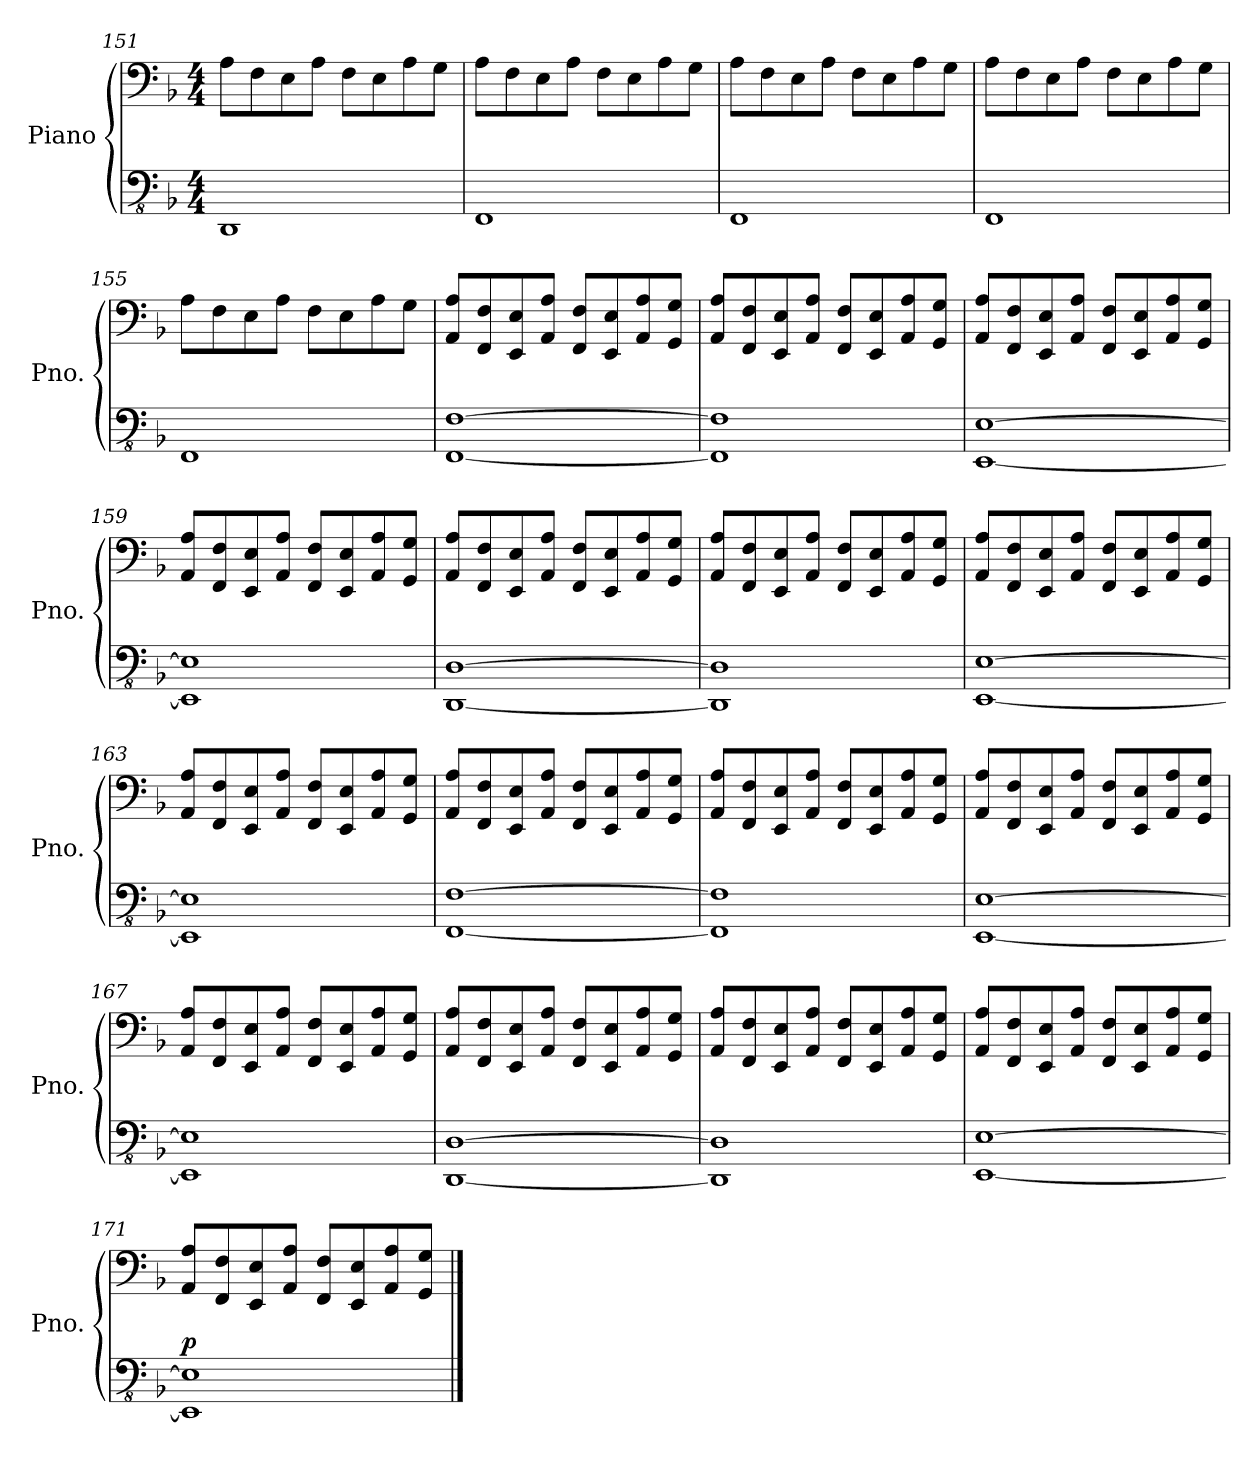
**kern	**kern	**dynam
*part1	*part1	*part1
*staff2	*staff1	*staff1/2
*I"Piano	*	*
*I'Pno.	*	*
*clefFv4	*clefF4	*
*k[b-]	*k[b-]	*
*M4/4	*M4/4	*
=151	=151	=151
1DDD	8A\L	.
.	8F\	.
.	8E\	.
.	8A\J	.
.	8F\L	.
.	8E\	.
.	8A\	.
.	8G\J	.
=152	=152	=152
1FFF	8A\L	.
.	8F\	.
.	8E\	.
.	8A\J	.
.	8F\L	.
.	8E\	.
.	8A\	.
.	8G\J	.
=153	=153	=153
1FFF	8A\L	.
.	8F\	.
.	8E\	.
.	8A\J	.
.	8F\L	.
.	8E\	.
.	8A\	.
.	8G\J	.
=154	=154	=154
1FFF	8A\L	.
.	8F\	.
.	8E\	.
.	8A\J	.
.	8F\L	.
.	8E\	.
.	8A\	.
.	8G\J	.
!!LO:LB:g=z
=155	=155	=155
1FFF	8A\L	.
.	8F\	.
.	8E\	.
.	8A\J	.
.	8F\L	.
.	8E\	.
.	8A\	.
.	8G\J	.
=156	=156	=156
[1FFF [1FF	8AA/ 8A/L	.
.	8FF/ 8F/	.
.	8EE/ 8E/	.
.	8AA/ 8A/J	.
.	8FF/ 8F/L	.
.	8EE/ 8E/	.
.	8AA/ 8A/	.
.	8GG/ 8G/J	.
=157	=157	=157
1FFF] 1FF]	8AA/ 8A/L	.
.	8FF/ 8F/	.
.	8EE/ 8E/	.
.	8AA/ 8A/J	.
.	8FF/ 8F/L	.
.	8EE/ 8E/	.
.	8AA/ 8A/	.
.	8GG/ 8G/J	.
=158	=158	=158
[1EEE [1EE	8AA/ 8A/L	.
.	8FF/ 8F/	.
.	8EE/ 8E/	.
.	8AA/ 8A/J	.
.	8FF/ 8F/L	.
.	8EE/ 8E/	.
.	8AA/ 8A/	.
.	8GG/ 8G/J	.
=159	=159	=159
1EEE] 1EE]	8AA/ 8A/L	.
.	8FF/ 8F/	.
.	8EE/ 8E/	.
.	8AA/ 8A/J	.
.	8FF/ 8F/L	.
.	8EE/ 8E/	.
.	8AA/ 8A/	.
.	8GG/ 8G/J	.
!!LO:LB:g=z
=160	=160	=160
[1DDD [1DD	8AA/ 8A/L	.
.	8FF/ 8F/	.
.	8EE/ 8E/	.
.	8AA/ 8A/J	.
.	8FF/ 8F/L	.
.	8EE/ 8E/	.
.	8AA/ 8A/	.
.	8GG/ 8G/J	.
=161	=161	=161
1DDD] 1DD]	8AA/ 8A/L	.
.	8FF/ 8F/	.
.	8EE/ 8E/	.
.	8AA/ 8A/J	.
.	8FF/ 8F/L	.
.	8EE/ 8E/	.
.	8AA/ 8A/	.
.	8GG/ 8G/J	.
=162	=162	=162
[1EEE [1EE	8AA/ 8A/L	.
.	8FF/ 8F/	.
.	8EE/ 8E/	.
.	8AA/ 8A/J	.
.	8FF/ 8F/L	.
.	8EE/ 8E/	.
.	8AA/ 8A/	.
.	8GG/ 8G/J	.
=163	=163	=163
1EEE] 1EE]	8AA/ 8A/L	.
.	8FF/ 8F/	.
.	8EE/ 8E/	.
.	8AA/ 8A/J	.
.	8FF/ 8F/L	.
.	8EE/ 8E/	.
.	8AA/ 8A/	.
.	8GG/ 8G/J	.
=164	=164	=164
[1FFF [1FF	8AA/ 8A/L	.
.	8FF/ 8F/	.
.	8EE/ 8E/	.
.	8AA/ 8A/J	.
.	8FF/ 8F/L	.
.	8EE/ 8E/	.
.	8AA/ 8A/	.
.	8GG/ 8G/J	.
!!LO:PB:g=z
=165	=165	=165
1FFF] 1FF]	8AA/ 8A/L	.
.	8FF/ 8F/	.
.	8EE/ 8E/	.
.	8AA/ 8A/J	.
.	8FF/ 8F/L	.
.	8EE/ 8E/	.
.	8AA/ 8A/	.
.	8GG/ 8G/J	.
=166	=166	=166
[1EEE [1EE	8AA/ 8A/L	.
.	8FF/ 8F/	.
.	8EE/ 8E/	.
.	8AA/ 8A/J	.
.	8FF/ 8F/L	.
.	8EE/ 8E/	.
.	8AA/ 8A/	.
.	8GG/ 8G/J	.
=167	=167	=167
1EEE] 1EE]	8AA/ 8A/L	.
.	8FF/ 8F/	.
.	8EE/ 8E/	.
.	8AA/ 8A/J	.
.	8FF/ 8F/L	.
.	8EE/ 8E/	.
.	8AA/ 8A/	.
.	8GG/ 8G/J	.
=168	=168	=168
[1DDD [1DD	8AA/ 8A/L	.
.	8FF/ 8F/	.
.	8EE/ 8E/	.
.	8AA/ 8A/J	.
.	8FF/ 8F/L	.
.	8EE/ 8E/	.
.	8AA/ 8A/	.
.	8GG/ 8G/J	.
=169	=169	=169
1DDD] 1DD]	8AA/ 8A/L	.
.	8FF/ 8F/	.
.	8EE/ 8E/	.
.	8AA/ 8A/J	.
.	8FF/ 8F/L	.
.	8EE/ 8E/	.
.	8AA/ 8A/	.
.	8GG/ 8G/J	.
!!LO:LB:g=z
=170	=170	=170
[1EEE [1EE	8AA/ 8A/L	.
.	8FF/ 8F/	.
.	8EE/ 8E/	.
.	8AA/ 8A/J	.
.	8FF/ 8F/L	.
.	8EE/ 8E/	.
.	8AA/ 8A/	.
.	8GG/ 8G/J	.
=171	=171	=171
!	!	!LO:DY:a=2
1EEE] 1EE]	8AA/ 8A/L	p
.	8FF/ 8F/	.
.	8EE/ 8E/	.
.	8AA/ 8A/J	.
.	8FF/ 8F/L	.
.	8EE/ 8E/	.
.	8AA/ 8A/	.
.	8GG/ 8G/J	.
==	==	==
*-	*-	*-
